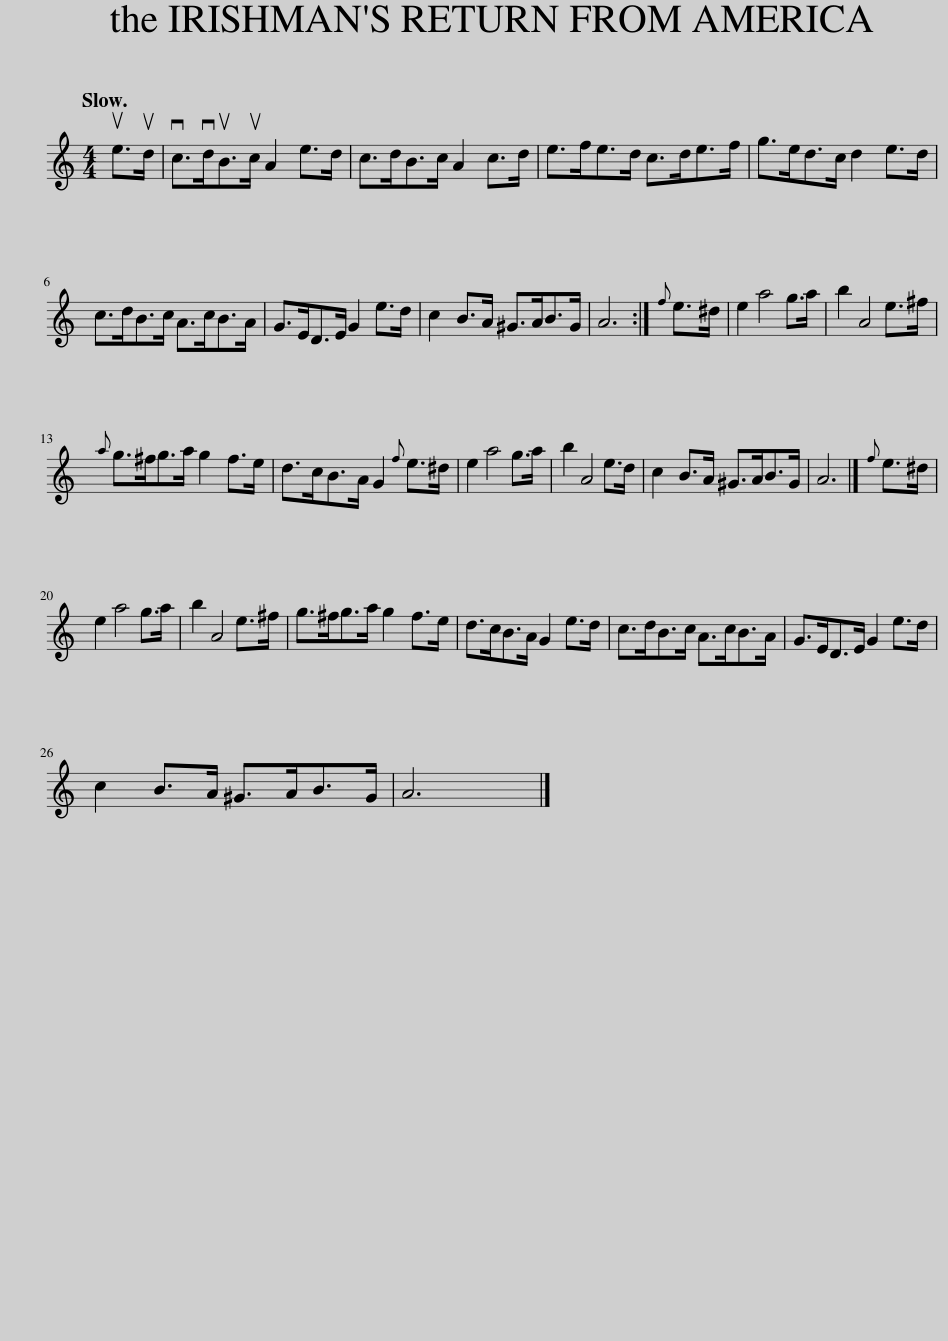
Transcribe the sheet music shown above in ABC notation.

X:1
L:1/8
Q:1/4=120
M:4/4
I:linebreak $
K:C
V:1 treble
V:1
 ue>ud | vc>vduB>uc A2 e>d | c>dB>c A2 c>d | e>fe>d c>de>f | g>ed>c d2 e>d |$ %5
 c>dB>c A>cB>A | G>ED>E G2 e>d | c2 B>A ^G>AB>G | A6 :|{f} e>^d | %10
 e2 a4 g>a | b2 A4 e>^f |${a} g>^fg>a g2 f>e | d>cB>A G2{f} e>^d | e2 a4 g>a | %15
 b2 A4 e>d | c2 B>A ^G>AB>G | A6 |]{f} e>^d |$ e2 a4 g>a | %20
 b2 A4 e>^f | g>^fg>a g2 f>e | d>cB>A G2 e>d | c>dB>c A>cB>A | G>ED>E G2 e>d |$ %25
 c2 B>A ^G>AB>G | A6 |] %27
